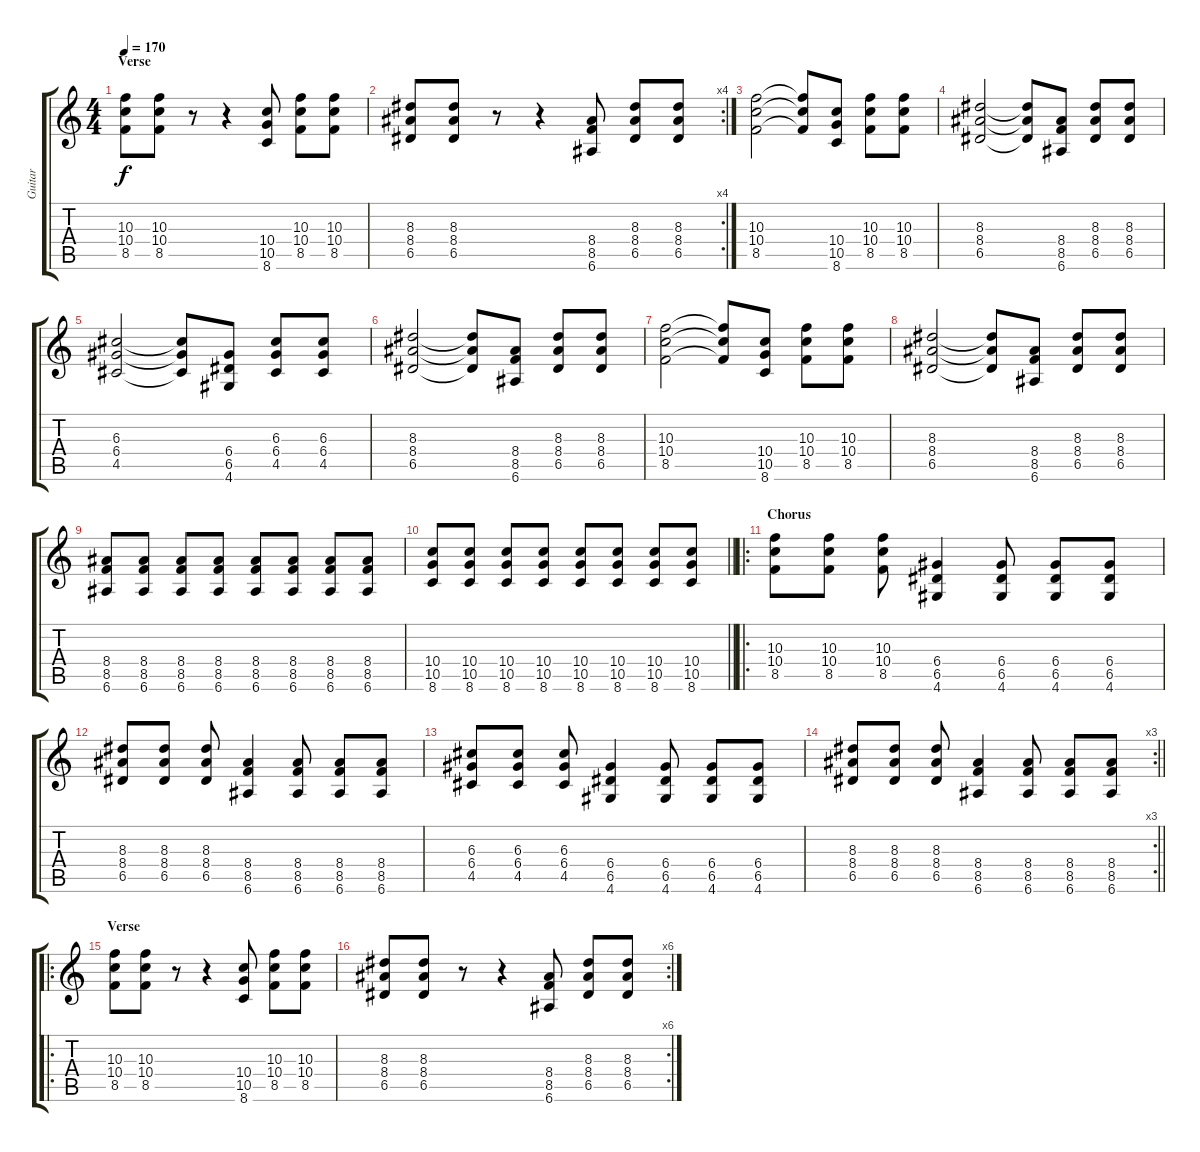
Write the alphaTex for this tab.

\track ("Guitar" "Guitar") {instrument overdrivenguitar}
\staff {score tabs}
\tuning (E4 B3 G3 D3 A2 E2) {hide}
\ts (4 4)
\section ("" "Verse")
\tempo 170
\clef g2
\ks c
(10.3 10.4 8.5).8{dy f instrument overdrivenguitar} (10.3 10.4 8.5).8 r.8 r.4 (10.4 10.5 8.6).8 (10.3 10.4 8.5).8 (10.3 10.4 8.5).8 |
\rc 4
(8.3 8.4 6.5).8 (8.3 8.4 6.5).8 r.8 r.4 (8.4 8.5 6.6).8 (8.3 8.4 6.5).8 (8.3 8.4 6.5).8 |
(10.3 10.4 8.5).2 (10.3{t} 10.4{t} 8.5{t}).8 (10.4 10.5 8.6).8 (10.3 10.4 8.5).8 (10.3 10.4 8.5).8 |
(8.3 8.4 6.5).2 (8.3{t} 8.4{t} 6.5{t}).8 (8.4 8.5 6.6).8 (8.3 8.4 6.5).8 (8.3 8.4 6.5).8 |
(6.3 6.4 4.5).2 (6.3{t} 6.4{t} 4.5{t}).8 (6.4 6.5 4.6).8 (6.3 6.4 4.5).8 (6.3 6.4 4.5).8 |
(8.3 8.4 6.5).2 (8.3{t} 8.4{t} 6.5{t}).8 (8.4 8.5 6.6).8 (8.3 8.4 6.5).8 (8.3 8.4 6.5).8 |
(10.3 10.4 8.5).2 (10.3{t} 10.4{t} 8.5{t}).8 (10.4 10.5 8.6).8 (10.3 10.4 8.5).8 (10.3 10.4 8.5).8 |
(8.3 8.4 6.5).2 (8.3{t} 8.4{t} 6.5{t}).8 (8.4 8.5 6.6).8 (8.3 8.4 6.5).8 (8.3 8.4 6.5).8 |
(8.4 8.5 6.6).8 (8.4 8.5 6.6).8 (8.4 8.5 6.6).8 (8.4 8.5 6.6).8 (8.4 8.5 6.6).8 (8.4 8.5 6.6).8 (8.4 8.5 6.6).8 (8.4 8.5 6.6).8 |
\barLineRight lightlight
(10.4 10.5 8.6).8 (10.4 10.5 8.6).8 (10.4 10.5 8.6).8 (10.4 10.5 8.6).8 (10.4 10.5 8.6).8 (10.4 10.5 8.6).8 (10.4 10.5 8.6).8 (10.4 10.5 8.6).8 |
\ro
\section ("" "Chorus")
(10.3 10.4 8.5).8 (10.3 10.4 8.5).8 (10.3 10.4 8.5).8 (6.4 6.5 4.6).4 (6.4 6.5 4.6).8 (6.4 6.5 4.6).8 (6.4 6.5 4.6).8 |
(8.3 8.4 6.5).8 (8.3 8.4 6.5).8 (8.3 8.4 6.5).8 (8.4 8.5 6.6).4 (8.4 8.5 6.6).8 (8.4 8.5 6.6).8 (8.4 8.5 6.6).8 |
(6.3 6.4 4.5).8 (6.3 6.4 4.5).8 (6.3 6.4 4.5).8 (6.4 6.5 4.6).4 (6.4 6.5 4.6).8 (6.4 6.5 4.6).8 (6.4 6.5 4.6).8 |
\rc 3
\barLineRight lightlight
(8.3 8.4 6.5).8 (8.3 8.4 6.5).8 (8.3 8.4 6.5).8 (8.4 8.5 6.6).4 (8.4 8.5 6.6).8 (8.4 8.5 6.6).8 (8.4 8.5 6.6).8 |
\ro
\section ("" "Verse")
(10.3 10.4 8.5).8 (10.3 10.4 8.5).8 r.8 r.4 (10.4 10.5 8.6).8 (10.3 10.4 8.5).8 (10.3 10.4 8.5).8 |
\rc 6
(8.3 8.4 6.5).8 (8.3 8.4 6.5).8 r.8 r.4 (8.4 8.5 6.6).8 (8.3 8.4 6.5).8 (8.3 8.4 6.5).8
